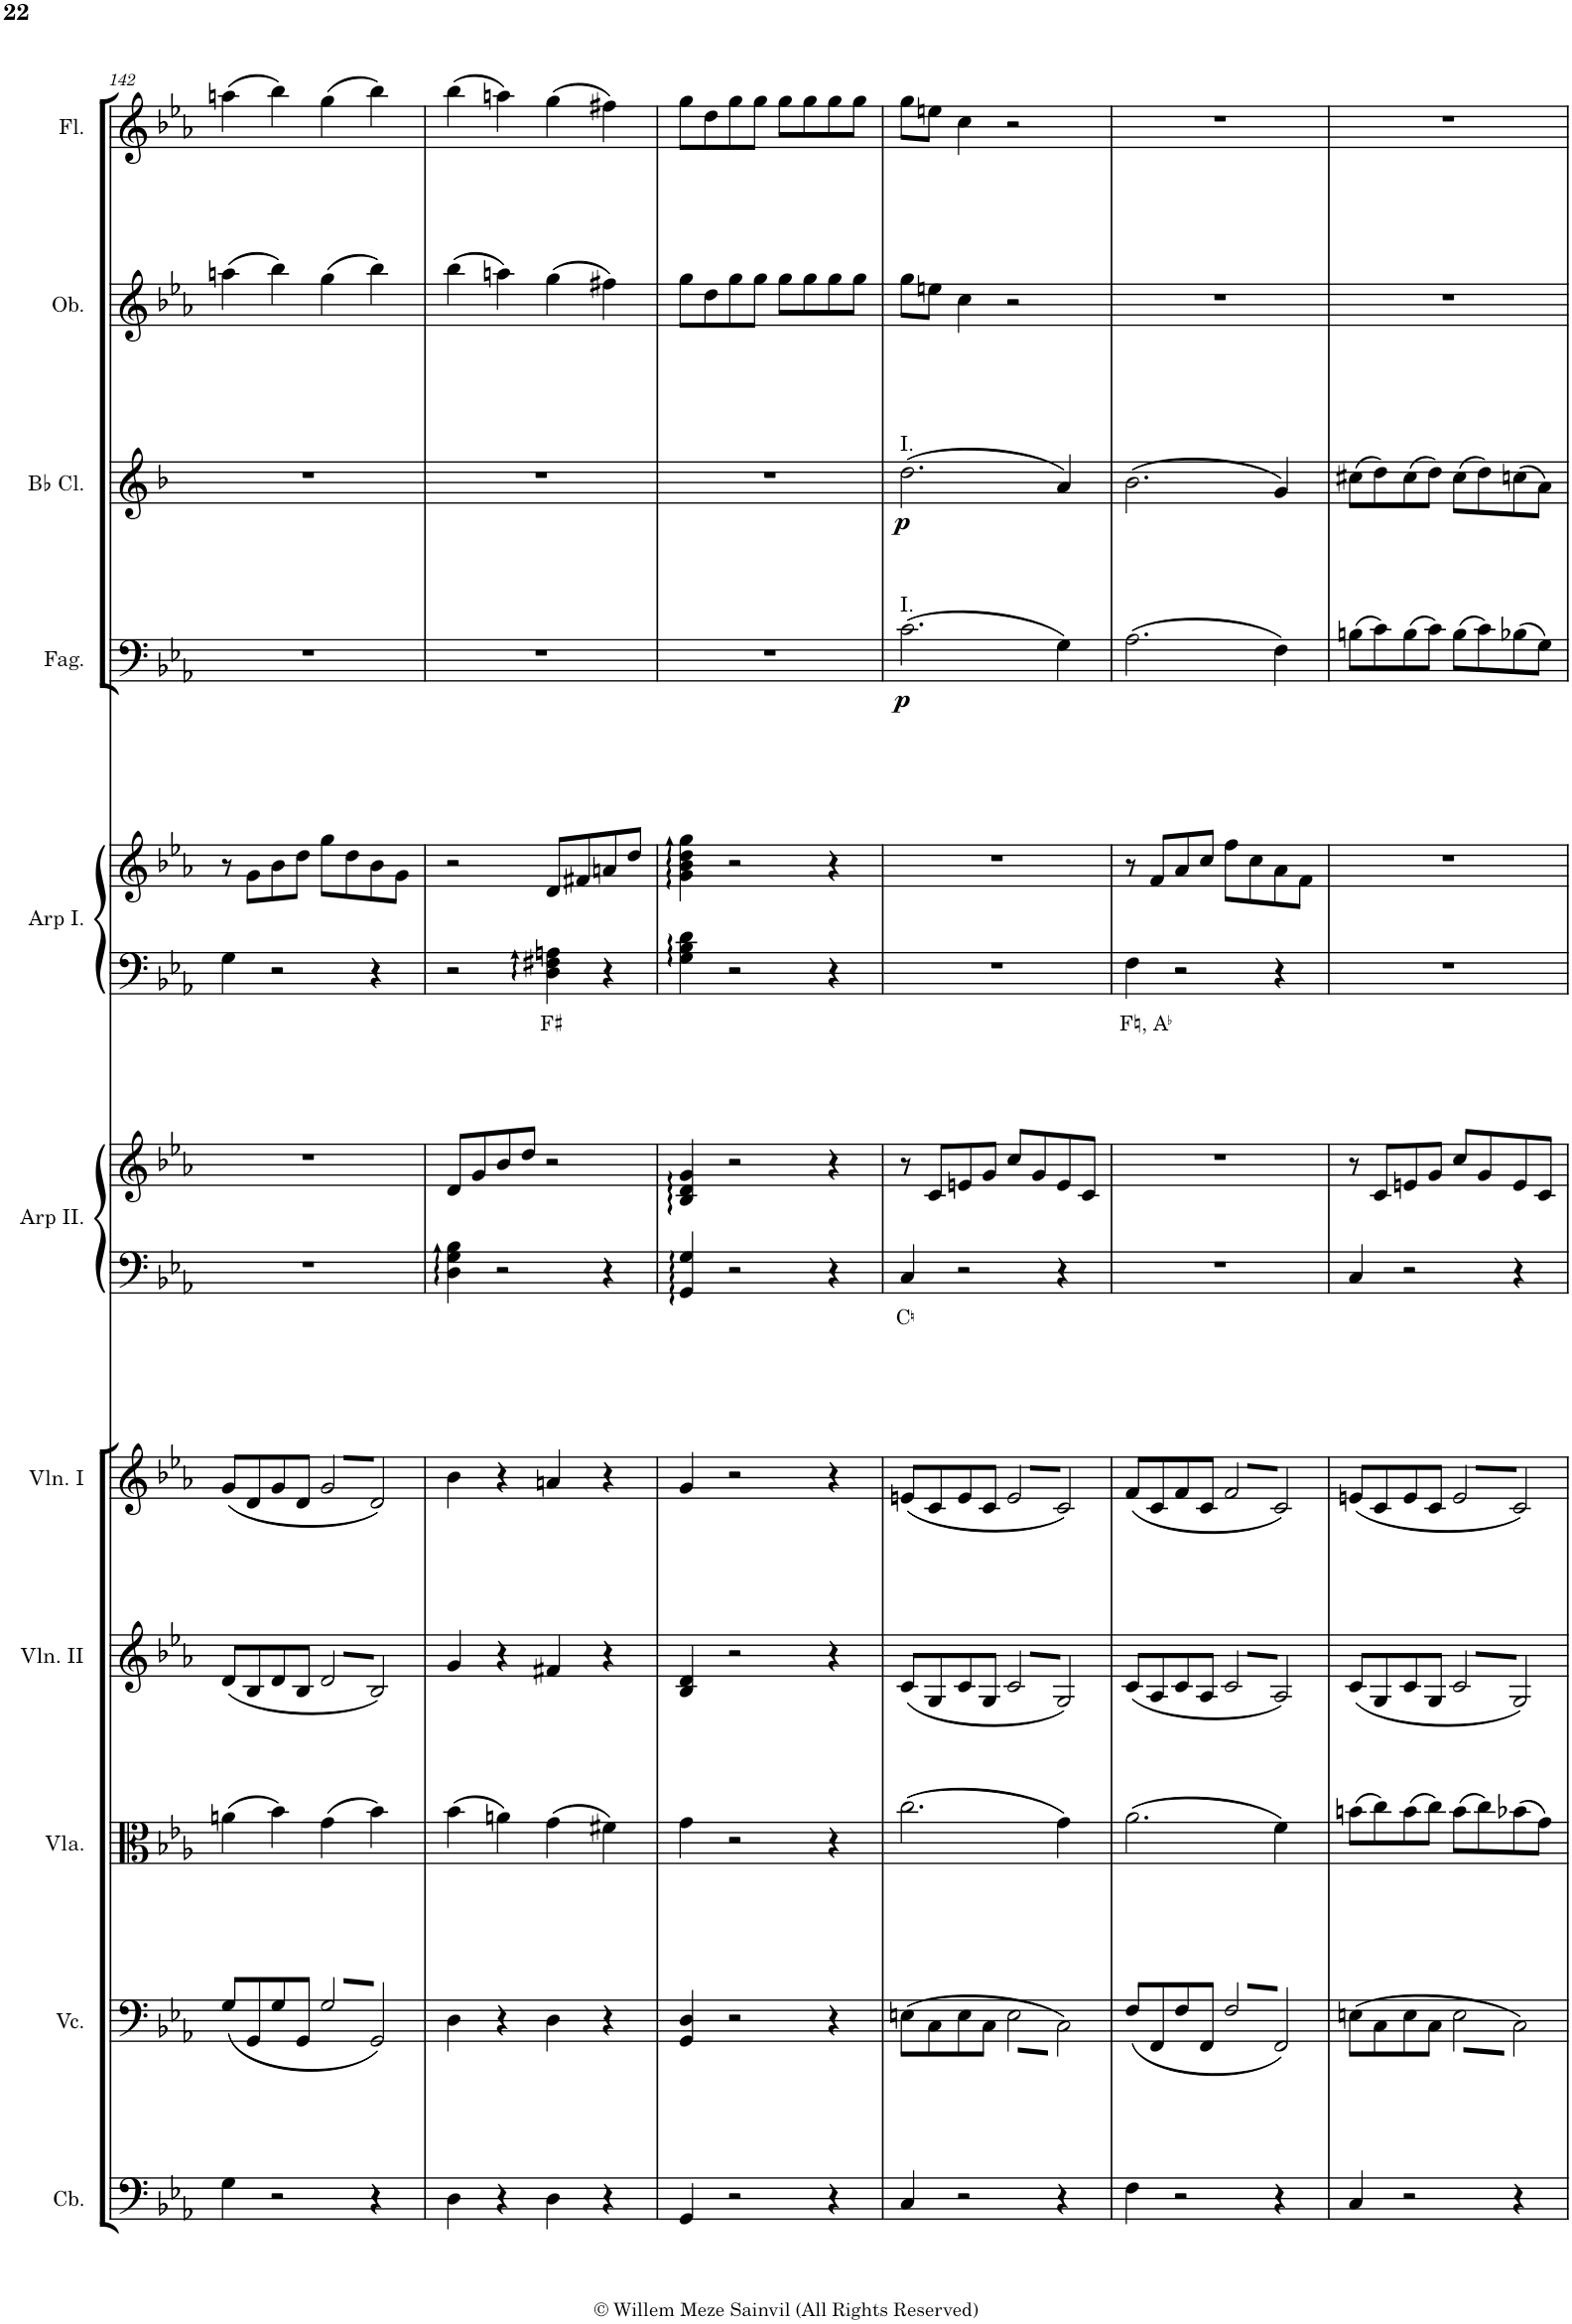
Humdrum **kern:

**kern	**kern	**kern	**kern	**kern	**kern	**kern	**kern	**kern	**kern	**dynam	**kern	**dynam	**kern	**kern
*part11	*part10	*part9	*part8	*part7	*part6	*part6	*part5	*part5	*part4	*part4	*part3	*part3	*part2	*part1
*staff13	*staff12	*staff11	*staff10	*staff9	*staff8	*staff7	*staff6	*staff5	*staff4	*staff4	*staff3	*staff3	*staff2	*staff1
*I"Contrabassi	*I"Violoncelli	*I"Viole	*I"Violini II	*I"Violini I	*I"Arpa II	*	*I"Arpa I	*	*I"2 Fagotti	*	*I"2 Clarinetti in B	*	*I"2 Oboi	*I"2 Flauti
*I'Cb.	*I'Vc.	*	*I'Vln. II	*I'Vln. I	*I'Arp II.	*	*I'Arp I.	*	*I'Fag.	*	*	*	*I'Ob.	*I'Fl.
!!LO:PB:g=z
*clefF4	*clefF4	*clefC3	*clefG2	*clefG2	*clefF4	*clefG2	*clefF4	*clefG2	*clefF4	*	*clefG2	*	*clefG2	*clefG2
*Trd7c12	*	*	*	*	*	*	*	*	*	*	*Trd1c2	*	*	*
*k[b-e-a-]	*k[b-e-a-]	*k[b-e-a-]	*k[b-e-a-]	*k[b-e-a-]	*k[b-e-a-]	*k[b-e-a-]	*k[b-e-a-]	*k[b-e-a-]	*k[b-e-a-]	*	*k[b-]	*	*k[b-e-a-]	*k[b-e-a-]
*M2/2	*M2/2	*M2/2	*M2/2	*M2/2	*M2/2	*M2/2	*M2/2	*M2/2	*M2/2	*	*M2/2	*	*M2/2	*M2/2
*met(c|)	*met(c|)	*met(c|)	*met(c|)	*met(c|)	*met(c|)	*met(c|)	*met(c|)	*met(c|)	*met(c|)	*	*met(c|)	*	*met(c|)	*met(c|)
=142	=142	=142	=142	=142	=142	=142	=142	=142	=142	=142	=142	=142	=142	=142
4G\	(8G/L	(4an\	(8d/L	(8g/L	1r	1r	4G\	8r	1r	.	1r	.	(4aan\	(4aan\
.	8GG/	.	8B-/	8d/	.	.	.	8g\L	.	.	.	.	.	.
2r	8G/	4b-\)	8d/	8g/	.	.	2r	8b-\	.	.	.	.	4bb-\)	4bb-\)
.	8GG/J	.	8B-/J	8d/J	.	.	.	8dd\J	.	.	.	.	.	.
*	*tremolo	*	*	*	*	*	*	*	*	*	*	*	*	*
*	*	*	*tremolo	*	*	*	*	*	*	*	*	*	*	*
*	*	*	*	*tremolo	*	*	*	*	*	*	*	*	*	*
.	16G/LL	(4g\	16d/LL	16g/LL	.	.	.	8gg\L	.	.	.	.	(4gg\	(4gg\
.	16GG/)	.	16B-/)	16d/)	.	.	.	.	.	.	.	.	.	.
.	16G/	.	16d/	16g/	.	.	.	8dd\	.	.	.	.	.	.
.	16GG/)	.	16B-/)	16d/)	.	.	.	.	.	.	.	.	.	.
4r	16G/	4b-\)	16d/	16g/	.	.	4r	8b-\	.	.	.	.	4bb-\)	4bb-\)
.	16GG/)	.	16B-/)	16d/)	.	.	.	.	.	.	.	.	.	.
.	16G/	.	16d/	16g/	.	.	.	8g\J	.	.	.	.	.	.
.	16GG/)JJ	.	16B-/)JJ	16d/)JJ	.	.	.	.	.	.	.	.	.	.
*	*	*	*	*Xtremolo	*	*	*	*	*	*	*	*	*	*
*	*	*	*Xtremolo	*	*	*	*	*	*	*	*	*	*	*
*	*Xtremolo	*	*	*	*	*	*	*	*	*	*	*	*	*
=143	=143	=143	=143	=143	=143	=143	=143	=143	=143	=143	=143	=143	=143	=143
4D\	4D\	(4b-\	4g/	4b-\	4D\ 4G\ 4B-\	8d/L	2r	2r	1r	.	1r	.	(4bb-\	(4bb-\
.	.	.	.	.	.	.	.	.	.	.	.	.	.	.
.	.	.	.	.	.	8g/	.	.	.	.	.	.	.	.
.	.	.	.	.	.	.	.	.	.	.	.	.	.	.
4r	4r	4an\)	4r	4r	2r	8b-/	.	.	.	.	.	.	4aan\)	4aan\)
.	.	.	.	.	.	8dd/J	.	.	.	.	.	.	.	.
!	!	!	!	!	!	!	!LO:TX:b:t=F♯	!	!	!	!	!	!	!
4D\	4D\	(4g\	4f#X/	4an/	.	2r	4D\ 4F#X\ 4An\	8d/L	.	.	.	.	(4gg\	(4gg\
.	.	.	.	.	.	.	.	8f#X/	.	.	.	.	.	.
4r	4r	4f#X\)	4r	4r	4r	.	4r	8an/	.	.	.	.	4ff#X\)	4ff#X\)
.	.	.	.	.	.	.	.	8dd/J	.	.	.	.	.	.
=144	=144	=144	=144	=144	=144	=144	=144	=144	=144	=144	=144	=144	=144	=144
4GG/	4GG/ 4D/	4g\	4B-/ 4d/	4g/	4GG/ 4G/	4B-/ 4d/ 4g/	4G\ 4B-\ 4d\	4g\ 4b-\ 4dd\ 4gg\	1r	.	1r	.	8gg\L	8gg\L
.	.	.	.	.	.	.	.	.	.	.	.	.	8dd\	8dd\
2r	2r	2r	2r	2r	2r	2r	2r	2r	.	.	.	.	8gg\	8gg\
.	.	.	.	.	.	.	.	.	.	.	.	.	8gg\J	8gg\J
.	.	.	.	.	.	.	.	.	.	.	.	.	8gg\L	8gg\L
.	.	.	.	.	.	.	.	.	.	.	.	.	8gg\	8gg\
4r	4r	4r	4r	4r	4r	4r	4r	4r	.	.	.	.	8gg\	8gg\
.	.	.	.	.	.	.	.	.	.	.	.	.	8gg\J	8gg\J
=145	=145	=145	=145	=145	=145	=145	=145	=145	=145	=145	=145	=145	=145	=145
!	!	!	!	!	!	!	!	!	!	!	!LO:TX:a:t=I.	!	!	!
!	!	!	!	!	!	!	!	!	!LO:TX:a:t=I.	!	!	!	!	!
!	!	!	!	!	!LO:TX:b:t=C	!	!	!	!	!	!	!	!	!
!	!	!	!	!	!	!	!	!	!	!LO:DY:b	!	!LO:DY:b	!	!
4C/	(8En\L	(2.cc\	(8c/L	(8en/L	4C/	8r	1r	1r	(2.c\	p	(2.dd\	p	8gg\L	8gg\L
.	8C\	.	8G/	8c/	.	8c/L	.	.	.	.	.	.	8een\J	8een\J
2r	8E\	.	8c/	8e/	2r	8en/	.	.	.	.	.	.	4cc\	4cc\
.	8C\J	.	8G/J	8c/J	.	8g/J	.	.	.	.	.	.	.	.
*	*tremolo	*	*	*	*	*	*	*	*	*	*	*	*	*
*	*	*	*tremolo	*	*	*	*	*	*	*	*	*	*	*
*	*	*	*	*tremolo	*	*	*	*	*	*	*	*	*	*
.	16E\LL	.	16c/LL	16e/LL	.	8cc/L	.	.	.	.	.	.	2r	2r
.	16C\)	.	16G/)	16c/)	.	.	.	.	.	.	.	.	.	.
.	16E\	.	16c/	16e/	.	8g/	.	.	.	.	.	.	.	.
.	16C\)	.	16G/)	16c/)	.	.	.	.	.	.	.	.	.	.
4r	16E\	4g\)	16c/	16e/	4r	8e/	.	.	4G\)	.	4a/)	.	.	.
.	16C\)	.	16G/)	16c/)	.	.	.	.	.	.	.	.	.	.
.	16E\	.	16c/	16e/	.	8c/J	.	.	.	.	.	.	.	.
.	16C\)JJ	.	16G/)JJ	16c/)JJ	.	.	.	.	.	.	.	.	.	.
*	*	*	*	*Xtremolo	*	*	*	*	*	*	*	*	*	*
*	*	*	*Xtremolo	*	*	*	*	*	*	*	*	*	*	*
*	*Xtremolo	*	*	*	*	*	*	*	*	*	*	*	*	*
=146	=146	=146	=146	=146	=146	=146	=146	=146	=146	=146	=146	=146	=146	=146
!	!	!	!	!	!	!	!LO:TX:b:t=F♮, A	!	!	!	!	!	!	!
4F\	(8F/L	(2.a-\	(8c/L	(8f/L	1r	1r	4F\	8r	(2.A-\	.	(2.b-\	.	1r	1r
.	.	.	.	.	.	.	.	.	.	.	.	.	.	.
.	8FF/	.	8A-/	8c/	.	.	.	8f/L	.	.	.	.	.	.
.	.	.	.	.	.	.	.	.	.	.	.	.	.	.
2r	8F/	.	8c/	8f/	.	.	2r	8a-/	.	.	.	.	.	.
.	8FF/J	.	8A-/J	8c/J	.	.	.	8cc/J	.	.	.	.	.	.
*	*tremolo	*	*	*	*	*	*	*	*	*	*	*	*	*
*	*	*	*tremolo	*	*	*	*	*	*	*	*	*	*	*
*	*	*	*	*tremolo	*	*	*	*	*	*	*	*	*	*
.	16F/LL	.	16c/LL	16f/LL	.	.	.	8ff\L	.	.	.	.	.	.
.	16FF/)	.	16A-/)	16c/)	.	.	.	.	.	.	.	.	.	.
.	16F/	.	16c/	16f/	.	.	.	8cc\	.	.	.	.	.	.
.	16FF/)	.	16A-/)	16c/)	.	.	.	.	.	.	.	.	.	.
4r	16F/	4f\)	16c/	16f/	.	.	4r	8a-\	4F\)	.	4g/)	.	.	.
.	16FF/)	.	16A-/)	16c/)	.	.	.	.	.	.	.	.	.	.
.	16F/	.	16c/	16f/	.	.	.	8f\J	.	.	.	.	.	.
.	16FF/)JJ	.	16A-/)JJ	16c/)JJ	.	.	.	.	.	.	.	.	.	.
*	*	*	*	*Xtremolo	*	*	*	*	*	*	*	*	*	*
*	*	*	*Xtremolo	*	*	*	*	*	*	*	*	*	*	*
*	*Xtremolo	*	*	*	*	*	*	*	*	*	*	*	*	*
=147	=147	=147	=147	=147	=147	=147	=147	=147	=147	=147	=147	=147	=147	=147
4C/	(8En\L	(8bn\L	(8c/L	(8en/L	4C/	8r	1r	1r	(8Bn\L	.	(8cc#X\L	.	1r	1r
.	.	.	.	.	.	.	.	.	.	.	.	.	.	.
.	8C\	8cc\)	8G/	8c/	.	8c/L	.	.	8c\)	.	8dd\)	.	.	.
.	.	.	.	.	.	.	.	.	.	.	.	.	.	.
2r	8E\	(8b\	8c/	8e/	2r	8en/	.	.	(8B\	.	(8cc#\	.	.	.
.	8C\J	8cc\J)	8G/J	8c/J	.	8g/J	.	.	8c\J)	.	8dd\J)	.	.	.
*	*tremolo	*	*	*	*	*	*	*	*	*	*	*	*	*
*	*	*	*tremolo	*	*	*	*	*	*	*	*	*	*	*
*	*	*	*	*tremolo	*	*	*	*	*	*	*	*	*	*
.	16E\LL	(8b\L	16c/LL	16e/LL	.	8cc/L	.	.	(8B\L	.	(8cc#\L	.	.	.
.	16C\)	.	16G/)	16c/)	.	.	.	.	.	.	.	.	.	.
.	16E\	8cc\)	16c/	16e/	.	8g/	.	.	8c\)	.	8dd\)	.	.	.
.	16C\)	.	16G/)	16c/)	.	.	.	.	.	.	.	.	.	.
4r	16E\	(8b-X\	16c/	16e/	4r	8e/	.	.	(8B-X\	.	(8ccn\	.	.	.
.	16C\)	.	16G/)	16c/)	.	.	.	.	.	.	.	.	.	.
.	16E\	8g\J)	16c/	16e/	.	8c/J	.	.	8G\J)	.	8a\J)	.	.	.
.	16C\)JJ	.	16G/)JJ	16c/)JJ	.	.	.	.	.	.	.	.	.	.
*	*	*	*	*Xtremolo	*	*	*	*	*	*	*	*	*	*
*	*	*	*Xtremolo	*	*	*	*	*	*	*	*	*	*	*
*	*Xtremolo	*	*	*	*	*	*	*	*	*	*	*	*	*
.	.	.	.	.	.	.	.	.	.	.	.	.	.	.
.	.	.	.	.	.	.	.	.	.	.	.	.	.	.
.	.	.	.	.	.	.	.	.	.	.	.	.	.	.
.	.	.	.	.	.	.	.	.	.	.	.	.	.	.
=	=	=	=	=	=	=	=	=	=	=	=	=	=	=
*-	*-	*-	*-	*-	*-	*-	*-	*-	*-	*-	*-	*-	*-	*-
